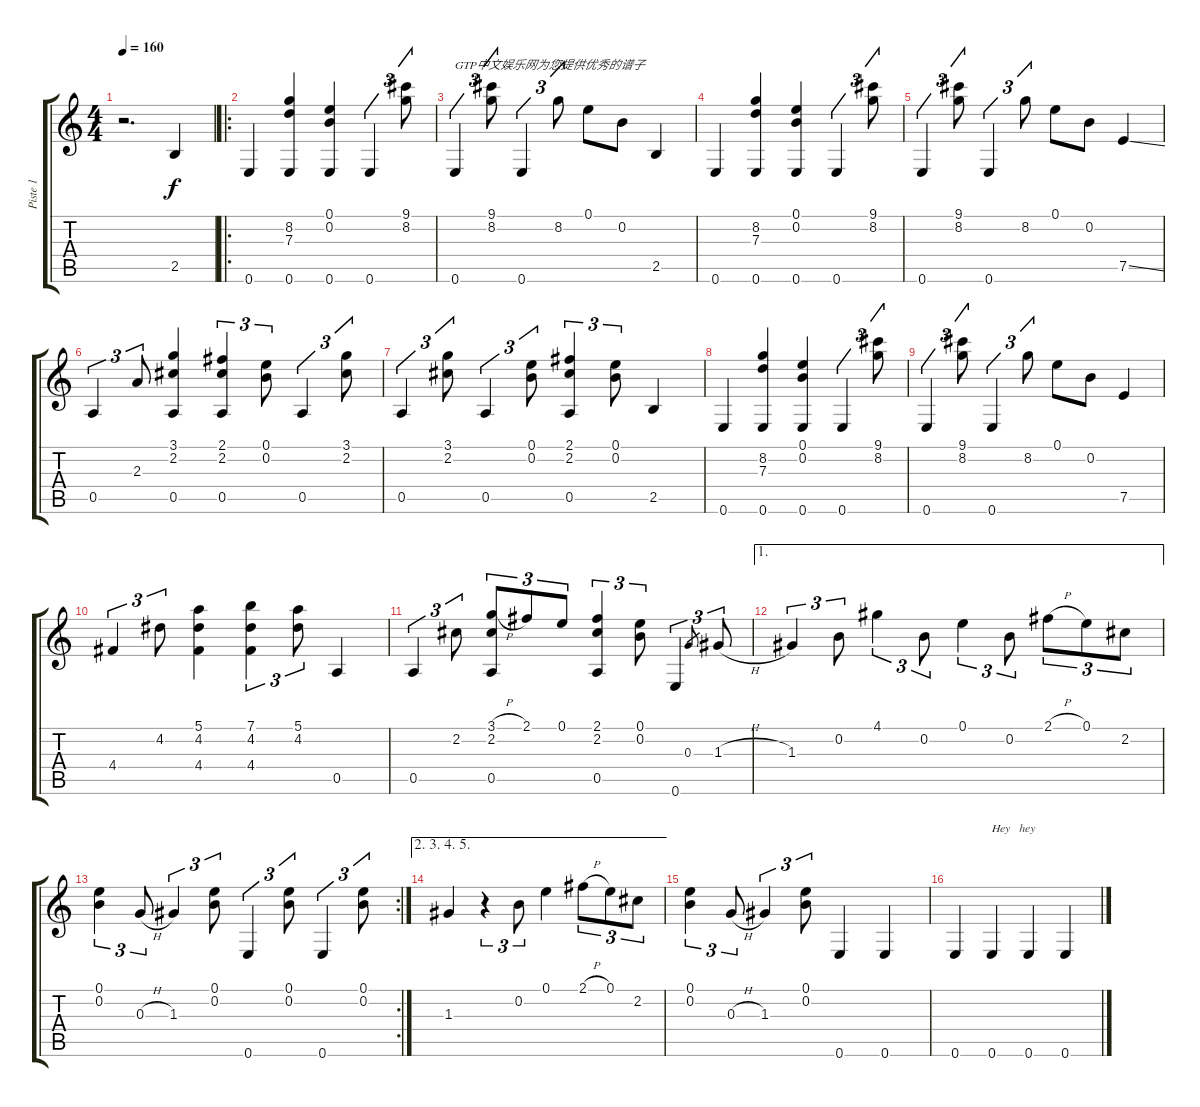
\track ("Piste 1" "Piste 1") {instrument acousticguitarnylon}
\staff {score tabs}
\tuning (E4 B3 G3 D3 A2 E2) {hide}
\ts (4 4)
\tempo 160
\clef g2
\ks c
r.2{d dy f instrument acousticguitarnylon} 2.5.4 |
\ro
0.6.4 (8.2 7.3 0.6).4 (0.1 0.2 0.6).4 0.6.4{tu (3 2)} (9.1 8.2).8{tu (3 2)} |
0.6.4{tu (3 2) txt "GTP中文娱乐网为您提供优秀的谱子"} (9.1 8.2).8{tu (3 2)} 0.6.4{tu (3 2)} 8.2.8{tu (3 2)} 0.1.8 0.2.8 2.5.4 |
0.6.4 (8.2 7.3 0.6).4 (0.1 0.2 0.6).4 0.6.4{tu (3 2)} (9.1 8.2).8{tu (3 2)} |
0.6.4{tu (3 2)} (9.1 8.2).8{tu (3 2)} 0.6.4{tu (3 2)} 8.2.8{tu (3 2)} 0.1.8 0.2.8 7.5{ss}.4 |
0.5.4{tu (3 2)} 2.3.8{tu (3 2)} (3.1 2.2 0.5).4 (2.1 2.2 0.5).4{tu (3 2)} (0.1 0.2).8{tu (3 2)} 0.5.4{tu (3 2)} (3.1 2.2).8{tu (3 2)} |
0.5.4{tu (3 2)} (3.1 2.2).8{tu (3 2)} 0.5.4{tu (3 2)} (0.1 0.2).8{tu (3 2)} (2.1 2.2 0.5).4{tu (3 2)} (0.1 0.2).8{tu (3 2)} 2.5.4 |
0.6.4 (8.2 7.3 0.6).4 (0.1 0.2 0.6).4 0.6.4{tu (3 2)} (9.1 8.2).8{tu (3 2)} |
0.6.4{tu (3 2)} (9.1 8.2).8{tu (3 2)} 0.6.4{tu (3 2)} 8.2.8{tu (3 2)} 0.1.8 0.2.8 7.5.4 |
4.4.4{tu (3 2)} 4.2.8{tu (3 2)} (5.1 4.2 4.4).4 (7.1 4.2 4.4).4{tu (3 2)} (5.1 4.2).8{tu (3 2)} 0.5.4 |
0.5.4{tu (3 2)} 2.2.8{tu (3 2)} (3.1{h} 2.2 0.5).8{tu (3 2)} 2.1.8{tu (3 2)} 0.1.8{tu (3 2)} (2.1 2.2 0.5).4{tu (3 2)} (0.1 0.2).8{tu (3 2)} 0.6.4{tu (3 2)} 0.3.8{gr} 1.3{h}.8{tu (3 2)} |
\ae 1
1.3.4{tu (3 2)} 0.2.8{tu (3 2)} 4.1.4{tu (3 2)} 0.2.8{tu (3 2)} 0.1.4{tu (3 2)} 0.2.8{tu (3 2)} 2.1{h}.8{tu (3 2)} 0.1.8{tu (3 2)} 2.2.8{tu (3 2)} |
\rc 2
(0.1 0.2).4{tu (3 2)} 0.3{h}.8{tu (3 2)} 1.3.4{tu (3 2)} (0.1 0.2).8{tu (3 2)} 0.6.4{tu (3 2)} (0.1 0.2).8{tu (3 2)} 0.6.4{tu (3 2)} (0.1 0.2).8{tu (3 2)} |
\ae (2 3 4 5)
1.3.4 r.4{tu (3 2)} 0.2.8{tu (3 2)} 0.1.4 2.1{h}.8{tu (3 2)} 0.1.8{tu (3 2)} 2.2.8{tu (3 2)} |
(0.1 0.2).4{tu (3 2)} 0.3{h}.8{tu (3 2)} 1.3.4{tu (3 2)} (0.1 0.2).8{tu (3 2)} 0.6.4 0.6.4 |
0.6.4 0.6.4{txt "Hey   hey"} 0.6.4 0.6.4
